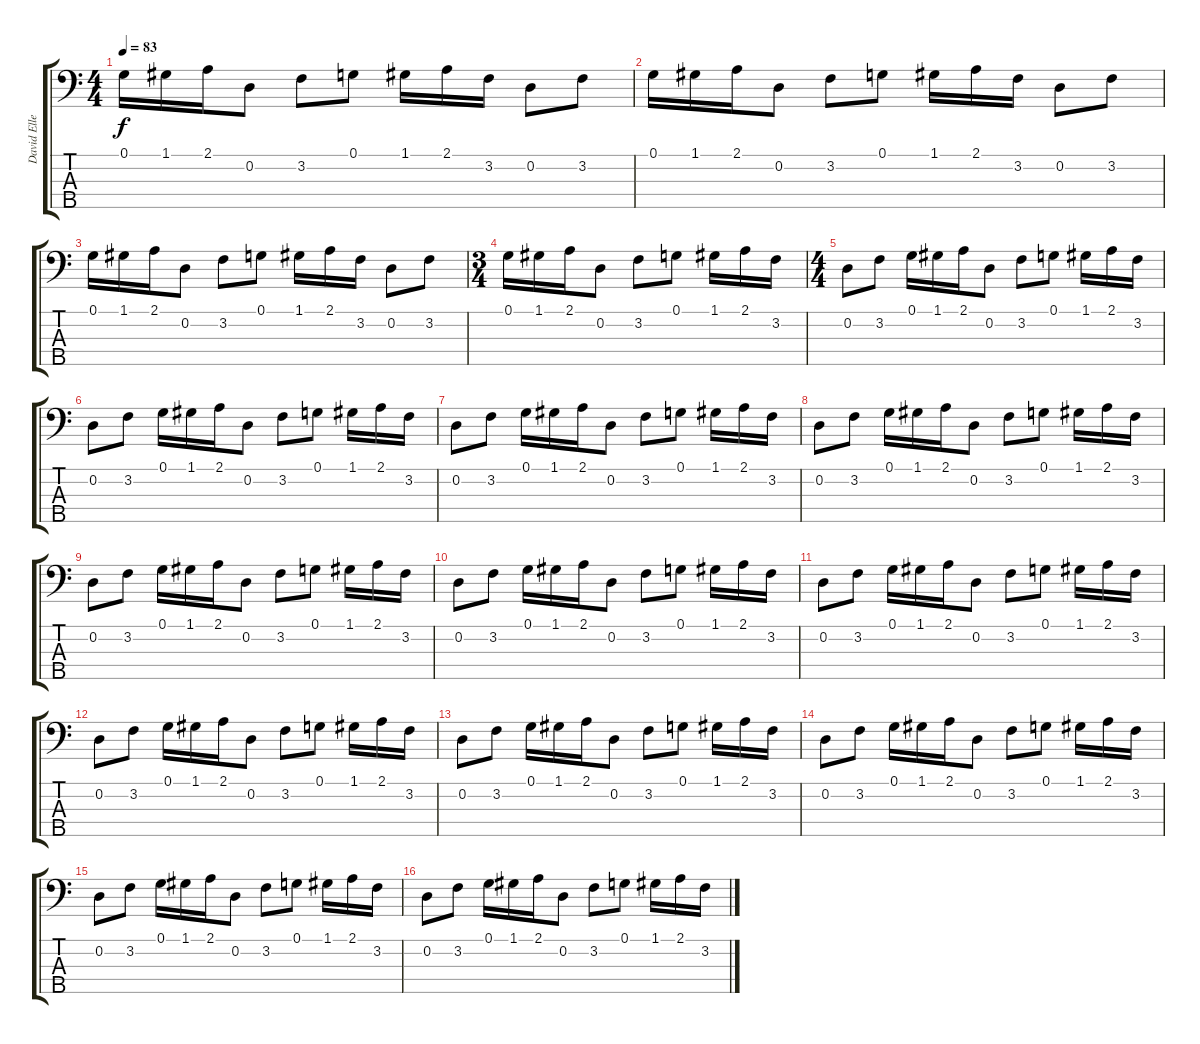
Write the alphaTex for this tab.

\track ("David Ellefson" "David Elle") {instrument acousticguitarnylon}
\staff {score tabs}
\tuning (G2 D2 A1 E1 B0) {hide}
\ts (4 4)
\tempo 83
\clef f4
\ks c
0.1.16{dy f} 1.1.16 2.1.16 0.2.8 3.2.8 0.1.8 1.1.16 2.1.16 3.2.16 0.2.8 3.2.8 |
0.1.16 1.1.16 2.1.16 0.2.8 3.2.8 0.1.8 1.1.16 2.1.16 3.2.16 0.2.8 3.2.8 |
0.1.16 1.1.16 2.1.16 0.2.8 3.2.8 0.1.8 1.1.16 2.1.16 3.2.16 0.2.8 3.2.8 |
\ts (3 4)
0.1.16 1.1.16 2.1.16 0.2.8 3.2.8 0.1.8 1.1.16 2.1.16 3.2.16 |
\ts (4 4)
0.2.8 3.2.8 0.1.16 1.1.16 2.1.16 0.2.8 3.2.8 0.1.8 1.1.16 2.1.16 3.2.16 |
0.2.8 3.2.8 0.1.16 1.1.16 2.1.16 0.2.8 3.2.8 0.1.8 1.1.16 2.1.16 3.2.16 |
0.2.8 3.2.8 0.1.16 1.1.16 2.1.16 0.2.8 3.2.8 0.1.8 1.1.16 2.1.16 3.2.16 |
0.2.8 3.2.8 0.1.16 1.1.16 2.1.16 0.2.8 3.2.8 0.1.8 1.1.16 2.1.16 3.2.16 |
0.2.8 3.2.8 0.1.16 1.1.16 2.1.16 0.2.8 3.2.8 0.1.8 1.1.16 2.1.16 3.2.16 |
0.2.8 3.2.8 0.1.16 1.1.16 2.1.16 0.2.8 3.2.8 0.1.8 1.1.16 2.1.16 3.2.16 |
0.2.8 3.2.8 0.1.16 1.1.16 2.1.16 0.2.8 3.2.8 0.1.8 1.1.16 2.1.16 3.2.16 |
0.2.8 3.2.8 0.1.16 1.1.16 2.1.16 0.2.8 3.2.8 0.1.8 1.1.16 2.1.16 3.2.16 |
0.2.8 3.2.8 0.1.16 1.1.16 2.1.16 0.2.8 3.2.8 0.1.8 1.1.16 2.1.16 3.2.16 |
0.2.8 3.2.8 0.1.16 1.1.16 2.1.16 0.2.8 3.2.8 0.1.8 1.1.16 2.1.16 3.2.16 |
0.2.8 3.2.8 0.1.16 1.1.16 2.1.16 0.2.8 3.2.8 0.1.8 1.1.16 2.1.16 3.2.16 |
0.2.8 3.2.8 0.1.16 1.1.16 2.1.16 0.2.8 3.2.8 0.1.8 1.1.16 2.1.16 3.2.16
